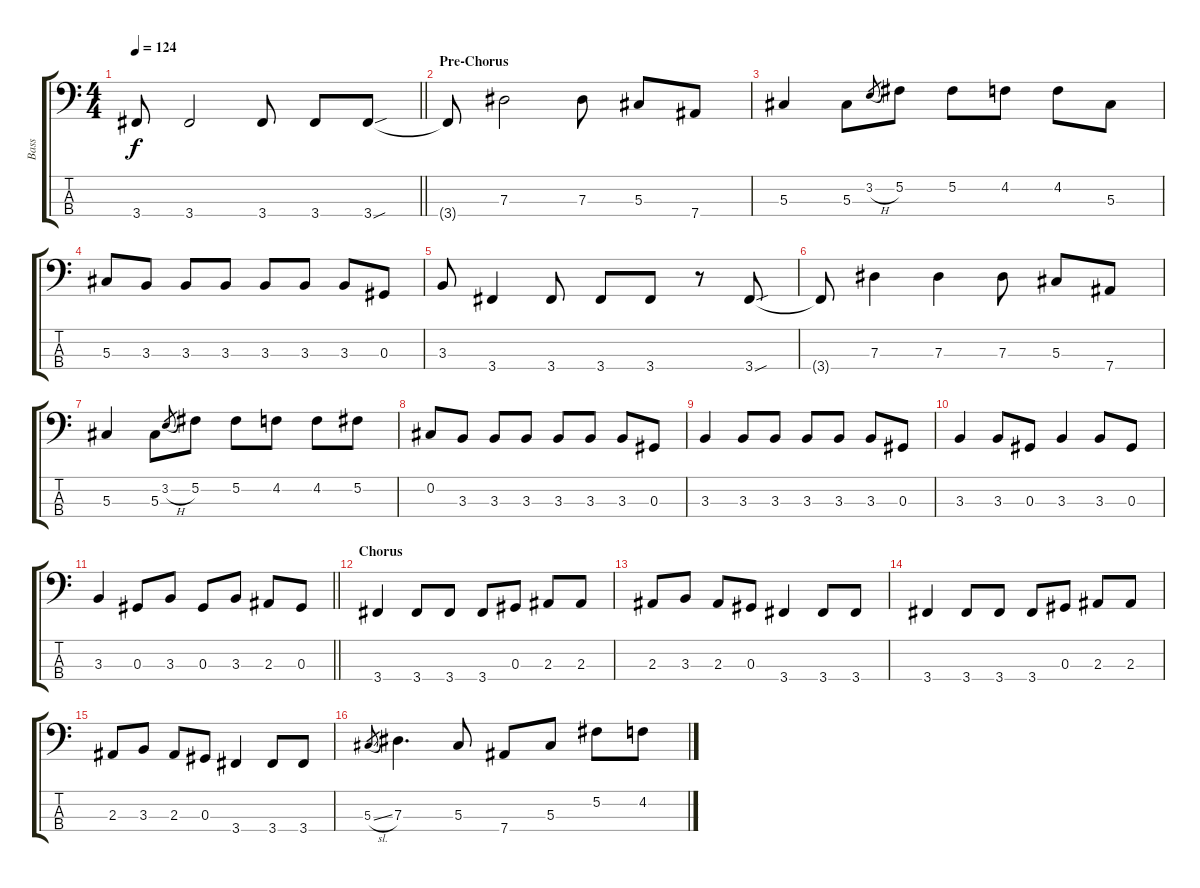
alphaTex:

\track ("Bass" "Bass") {instrument electricbasspick}
\staff {score tabs}
\tuning (Gb2 Db2 Ab1 Eb1) {hide}
\ts (4 4)
\tempo 124
\clef f4
\barLineRight lightlight
\ks c
3.4.8{dy f} 3.4.2 3.4.8 3.4.8 3.4{sou}.8 |
\section ("" "Pre-Chorus")
3.4{t}.8 7.3.2 7.3.8 5.3.8 7.4.8 |
5.3.4 5.3.8 3.2{h}.8{gr} 5.2.8 5.2.8 4.2.8 4.2.8 5.3.8 |
5.3.8 3.3.8 3.3.8 3.3.8 3.3.8 3.3.8 3.3.8 0.3.8 |
3.3.8 3.4.4 3.4.8 3.4.8 3.4.8 r.8 3.4{sou}.8 |
3.4{t}.8 7.3.4 7.3.4 7.3.8 5.3.8 7.4.8 |
5.3.4 5.3.8 3.2{h}.8{gr} 5.2.8 5.2.8 4.2.8 4.2.8 5.2.8 |
0.2.8 3.3.8 3.3.8 3.3.8 3.3.8 3.3.8 3.3.8 0.3.8 |
3.3.4 3.3.8 3.3.8 3.3.8 3.3.8 3.3.8 0.3.8 |
3.3.4 3.3.8 0.3.8 3.3.4 3.3.8 0.3.8 |
\barLineRight lightlight
3.3.4 0.3.8 3.3.8 0.3.8 3.3.8 2.3.8 0.3.8 |
\section ("" "Chorus")
3.4.4 3.4.8 3.4.8 3.4.8 0.3.8 2.3.8 2.3.8 |
2.3.8 3.3.8 2.3.8 0.3.8 3.4.4 3.4.8 3.4.8 |
3.4.4 3.4.8 3.4.8 3.4.8 0.3.8 2.3.8 2.3.8 |
2.3.8 3.3.8 2.3.8 0.3.8 3.4.4 3.4.8 3.4.8 |
5.3{sl}.8{gr} 7.3.4{d} 5.3.8 7.4.8 5.3.8 5.2.8 4.2.8
